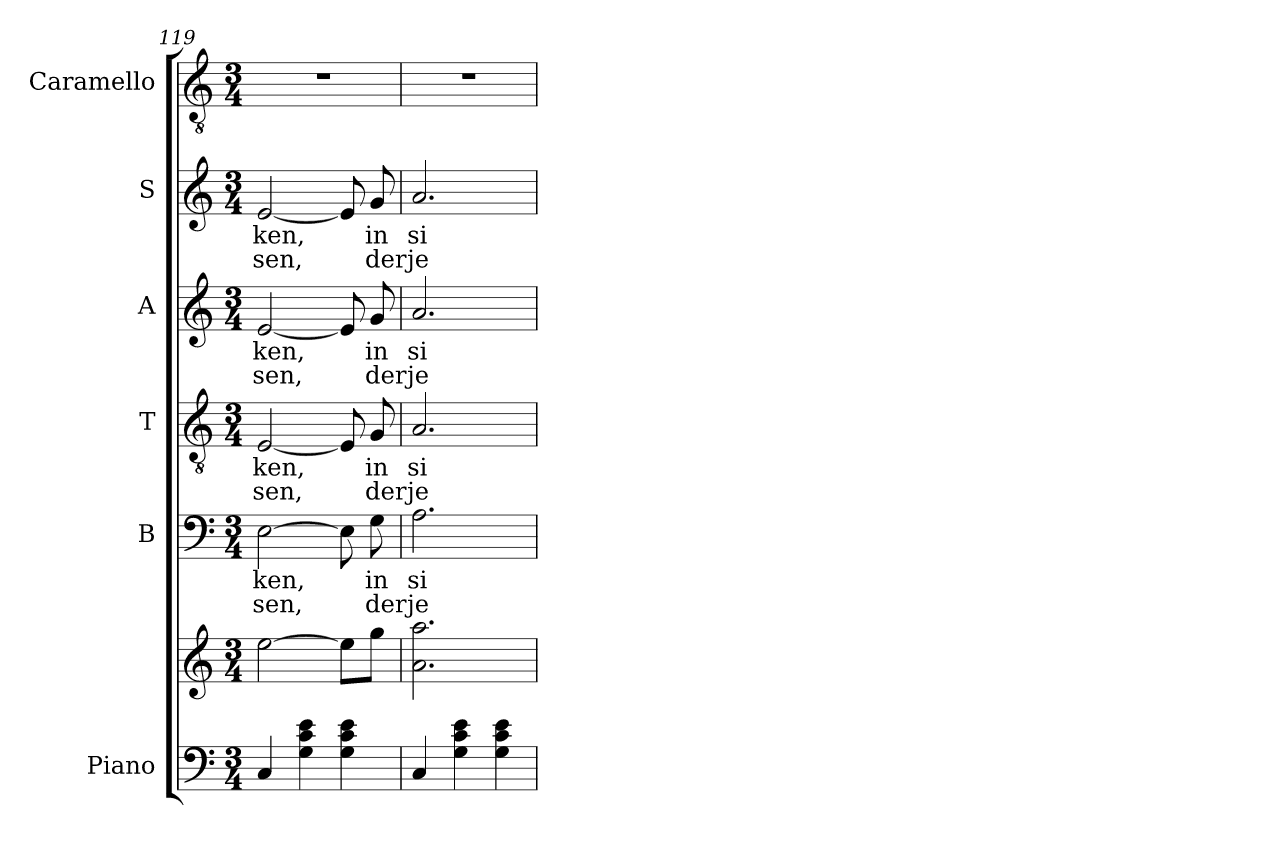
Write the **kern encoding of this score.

**kern	**kern	**kern	**text	**text	**kern	**text	**text	**kern	**text	**text	**kern	**text	**text	**kern
*part6	*part6	*part5	*part5	*part5	*part4	*part4	*part4	*part3	*part3	*part3	*part2	*part2	*part2	*part1
*staff7	*staff6	*staff5	*staff5	*staff5	*staff4	*staff4	*staff4	*staff3	*staff3	*staff3	*staff2	*staff2	*staff2	*staff1
*I"Piano	*	*I"B	*	*	*I"T	*	*	*I"A	*	*	*I"S	*	*	*I"Caramello
*I'Pno	*	*I'B	*	*	*I'T	*	*	*I'A	*	*	*I'S	*	*	*
*clefF4	*clefG2	*clefF4	*	*	*clefGv2	*	*	*clefG2	*	*	*clefG2	*	*	*clefGv2
*k[]	*k[]	*k[]	*	*	*k[]	*	*	*k[]	*	*	*k[]	*	*	*k[]
*M3/4	*M3/4	*M3/4	*	*	*M3/4	*	*	*M3/4	*	*	*M3/4	*	*	*M3/4
=119	=119	=119	=119	=119	=119	=119	=119	=119	=119	=119	=119	=119	=119	=119
!	!	!	!LO:LY:b	!LO:LY:b	!	!LO:LY:b	!LO:LY:b	!	!LO:LY:b	!LO:LY:b	!	!LO:LY:b	!LO:LY:b	!
4C/	[2ee\	[2E\	-ken,	-sen,	[2E/	-ken,	-sen,	[2e/	-ken,	-sen,	[2e/	-ken,	-sen,	2.r
4G\ 4c\ 4e\	.	.	.	.	.	.	.	.	.	.	.	.	.	.
4G\ 4c\ 4e\	8ee\L]	8E\]	.	.	8E/]	.	.	8e/]	.	.	8e/]	.	.	.
!	!	!	!LO:LY:b	!LO:LY:b	!	!LO:LY:b	!LO:LY:b	!	!LO:LY:b	!LO:LY:b	!	!LO:LY:b	!LO:LY:b	!
.	8gg\J	8G\	in	der	8G/	in	der	8g/	in	der	8g/	in	der	.
!!LO:PB:g=z
=120	=120	=120	=120	=120	=120	=120	=120	=120	=120	=120	=120	=120	=120	=120
!	!	!	!LO:LY:b	!LO:LY:b	!	!LO:LY:b	!LO:LY:b	!	!LO:LY:b	!LO:LY:b	!	!LO:LY:b	!LO:LY:b	!
4C/	2.a\ 2.aa\	2.A\	si-	je	2.A/	si-	je	2.a/	si-	je	2.a/	si-	je	2.r
4G\ 4c\ 4e\	.	.	.	.	.	.	.	.	.	.	.	.	.	.
4G\ 4c\ 4e\	.	.	.	.	.	.	.	.	.	.	.	.	.	.
=	=	=	=	=	=	=	=	=	=	=	=	=	=	=
*-	*-	*-	*-	*-	*-	*-	*-	*-	*-	*-	*-	*-	*-	*-
